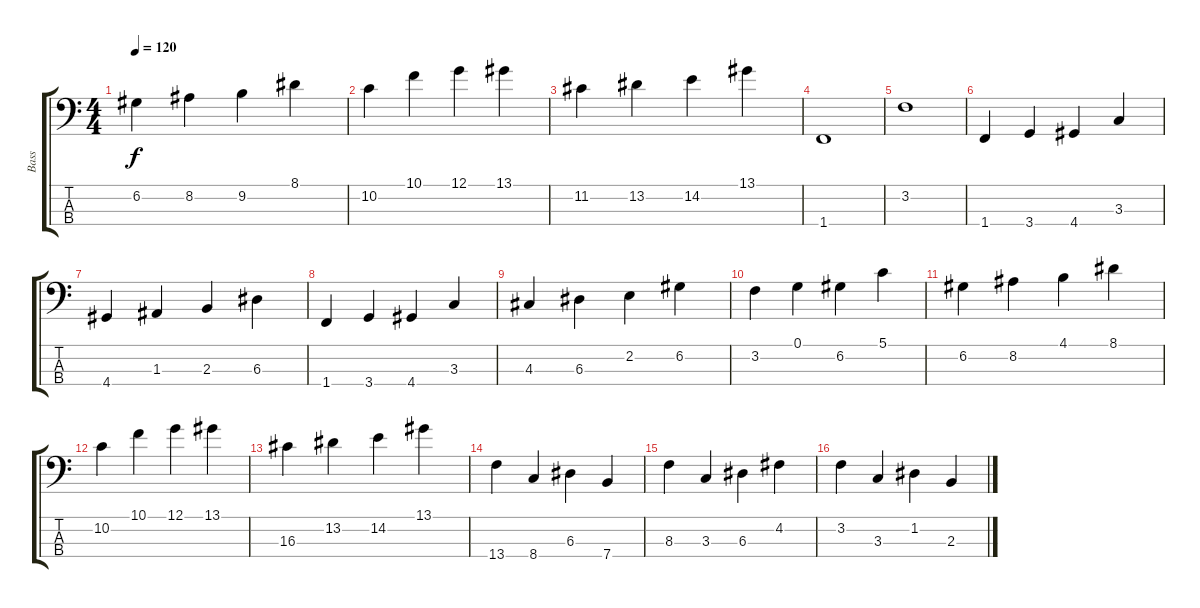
\track ("Bass" "Bass") {instrument electricbassfinger}
\staff {score tabs}
\tuning (G2 D2 A1 E1) {hide}
\ts (4 4)
\tempo 120
\clef f4
\ks c
6.2.4{dy f} 8.2.4 9.2.4 8.1.4 |
10.2.4 10.1.4 12.1.4 13.1.4 |
11.2.4 13.2.4 14.2.4 13.1.4 |
1.4.1 |
3.2.1 |
1.4.4 3.4.4 4.4.4 3.3.4 |
4.4.4 1.3.4 2.3.4 6.3.4 |
1.4.4 3.4.4 4.4.4 3.3.4 |
4.3.4 6.3.4 2.2.4 6.2.4 |
3.2.4 0.1.4 6.2.4 5.1.4 |
6.2.4 8.2.4 4.1.4 8.1.4 |
10.2.4 10.1.4 12.1.4 13.1.4 |
16.3.4 13.2.4 14.2.4 13.1.4 |
13.4.4 8.4.4 6.3.4 7.4.4 |
8.3.4 3.3.4 6.3.4 4.2.4 |
3.2.4 3.3.4 1.2.4 2.3.4
